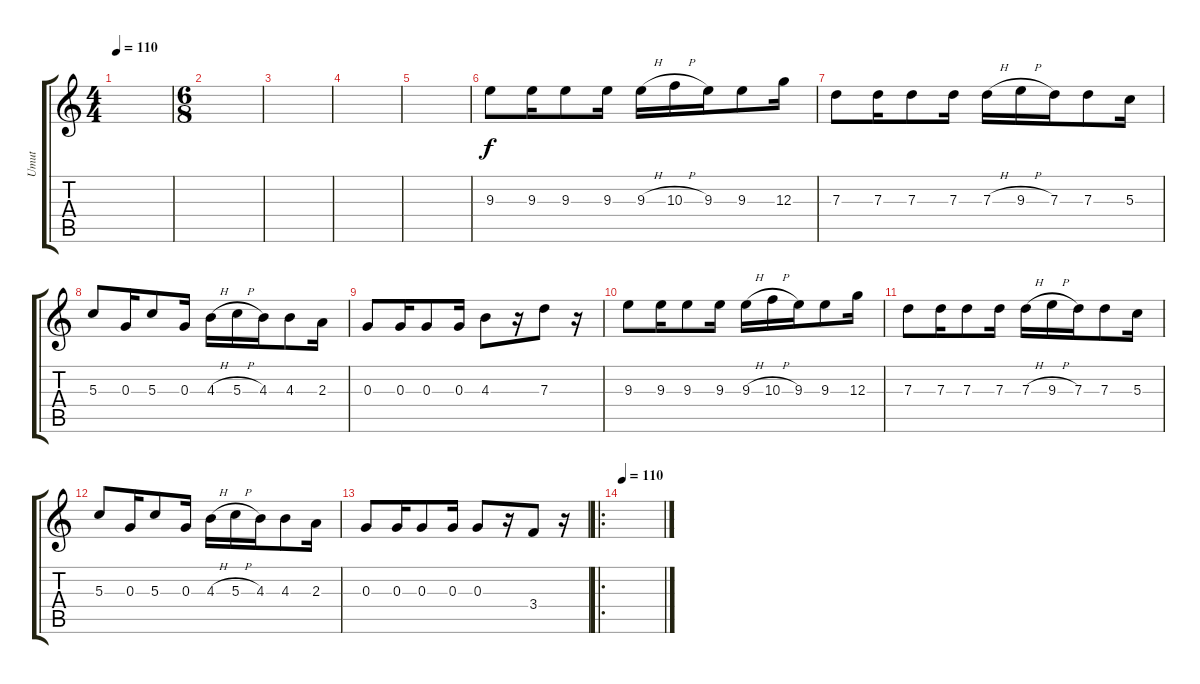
\track ("Umut" "Umut") {instrument distortionguitar}
\staff {score tabs}
\tuning (E4 B3 G3 D3 A2 E2) {hide}
\ts (4 4)
\tempo 110
\clef g2
\ks c
|
\ts (6 8)
|
|
|
|
9.3.8 9.3.16 9.3.8 9.3.16 9.3{h}.16 10.3{h}.16 9.3.16 9.3.8 12.3.16 |
7.3.8 7.3.16{txt ""} 7.3.8 7.3.16 7.3{h}.16 9.3{h}.16 7.3.16 7.3.8 5.3.16 |
5.3.8 0.3.16 5.3.8 0.3.16 4.3{h}.16 5.3{h}.16 4.3.16 4.3.8 2.3.16 |
0.3.8 0.3.16 0.3.8 0.3.16 4.3.8 r.16 7.3.8 r.16 |
9.3.8 9.3.16 9.3.8 9.3.16 9.3{h}.16 10.3{h}.16 9.3.16 9.3.8 12.3.16 |
7.3.8 7.3.16 7.3.8 7.3.16 7.3{h}.16 9.3{h}.16 7.3.16 7.3.8 5.3.16 |
5.3.8 0.3.16 5.3.8 0.3.16 4.3{h}.16 5.3{h}.16 4.3.16 4.3.8 2.3.16 |
0.3.8 0.3.16 0.3.8 0.3.16 0.3.8 r.16 3.4.8 r.16 |
\ro
\tempo 110
